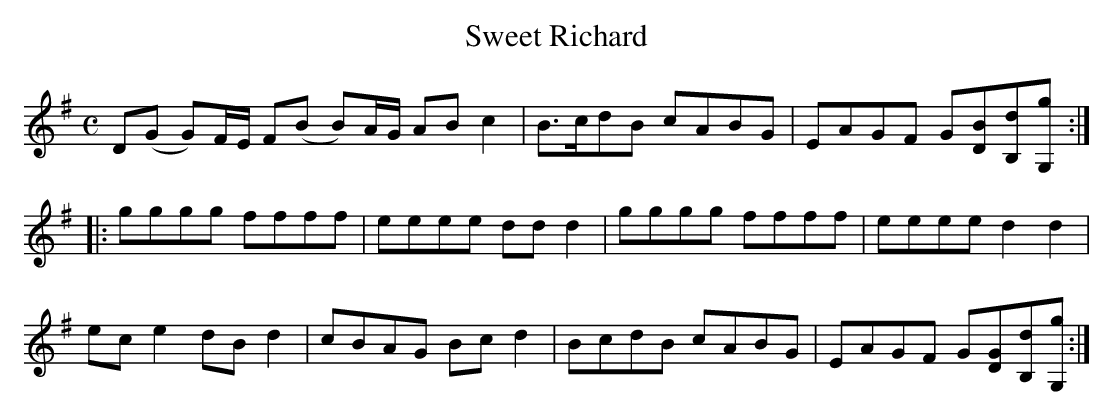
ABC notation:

X:1
T:Sweet Richard
M:C
L:1/8
K:G
D(G G)F/E/ F(B B)A/G/ AB c2 | B>cdB cABG | EAGF G[DB][B,d][G,g] :|
|: gggg ffff | eeee dd d2 | gggg ffff | eeee d2d2 |
ec e2 dB d2 | cBAG Bc d2 | BcdB cABG | EAGF G[DG][B,d][G,g] :|
